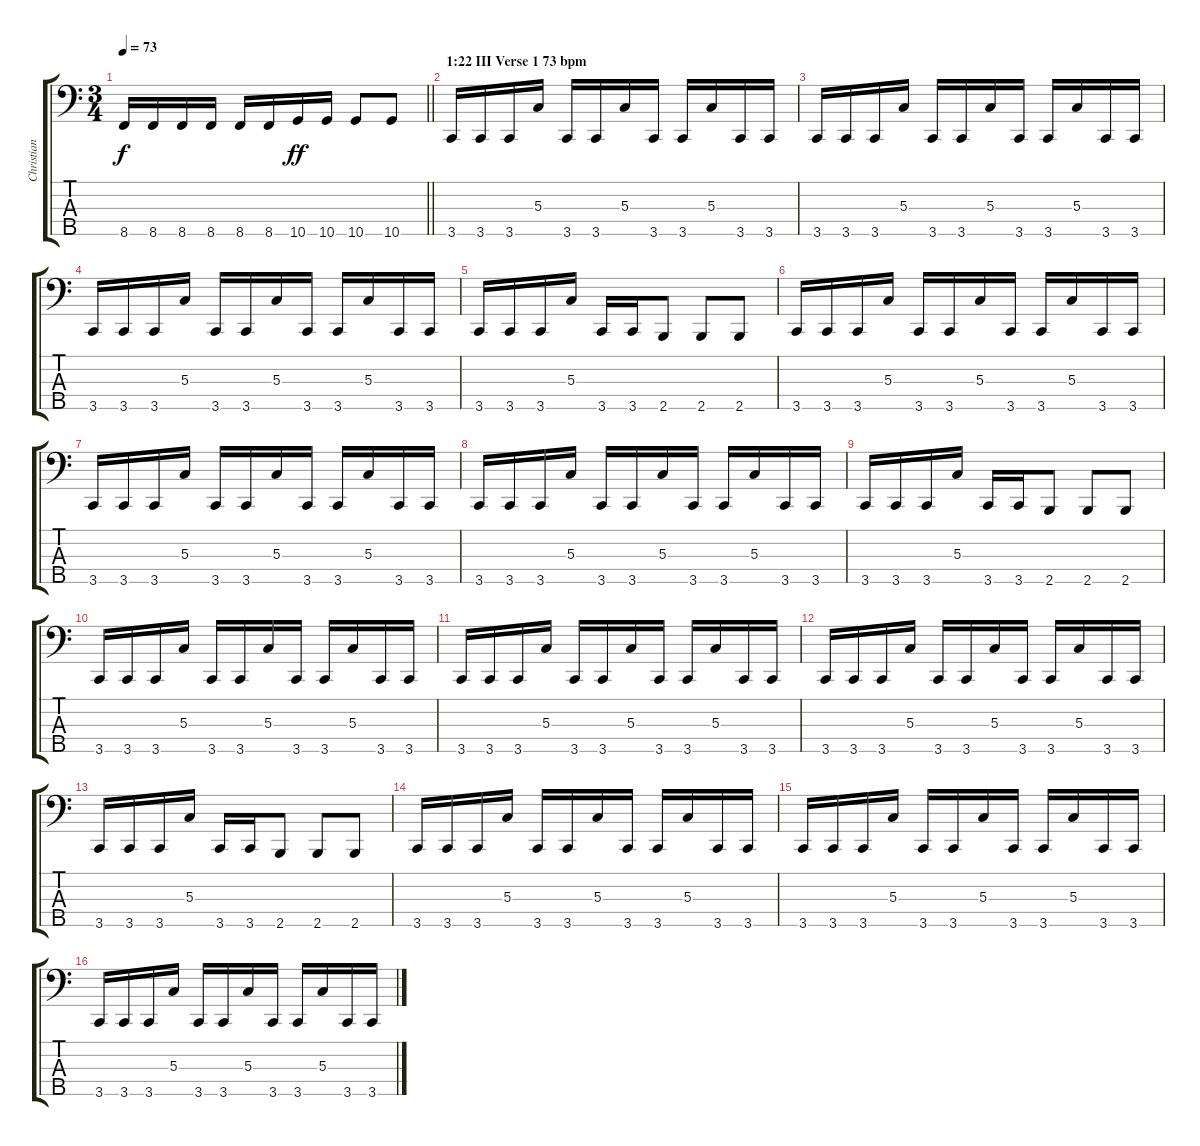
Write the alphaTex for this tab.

\track ("Christian Larsson (Bass Guitar)" "Christian ") {instrument electricbassfinger}
\staff {score tabs}
\tuning (F2 C2 G1 D1 A0) {hide}
\ts (3 4)
\tempo 73
\clef f4
\barLineRight lightlight
\ks c
8.5.16{dy f} 8.5.16 8.5.16 8.5.16 8.5.16 8.5.16 10.5.16{dy ff} 10.5.16 10.5.8 10.5.8 |
\section ("" "1:22 III Verse 1 73 bpm")
3.5.16 3.5.16 3.5.16 5.3.16 3.5.16 3.5.16 5.3.16 3.5.16 3.5.16 5.3.16 3.5.16 3.5.16 |
3.5.16 3.5.16 3.5.16 5.3.16 3.5.16 3.5.16 5.3.16 3.5.16 3.5.16 5.3.16 3.5.16 3.5.16 |
3.5.16 3.5.16 3.5.16 5.3.16 3.5.16 3.5.16 5.3.16 3.5.16 3.5.16 5.3.16 3.5.16 3.5.16 |
3.5.16 3.5.16 3.5.16 5.3.16 3.5.16 3.5.16 2.5.8 2.5.8 2.5.8 |
3.5.16 3.5.16 3.5.16 5.3.16 3.5.16 3.5.16 5.3.16 3.5.16 3.5.16 5.3.16 3.5.16 3.5.16 |
3.5.16 3.5.16 3.5.16 5.3.16 3.5.16 3.5.16 5.3.16 3.5.16 3.5.16 5.3.16 3.5.16 3.5.16 |
3.5.16 3.5.16 3.5.16 5.3.16 3.5.16 3.5.16 5.3.16 3.5.16 3.5.16 5.3.16 3.5.16 3.5.16 |
3.5.16 3.5.16 3.5.16 5.3.16 3.5.16 3.5.16 2.5.8 2.5.8 2.5.8 |
3.5.16 3.5.16 3.5.16 5.3.16 3.5.16 3.5.16 5.3.16 3.5.16 3.5.16 5.3.16 3.5.16 3.5.16 |
3.5.16 3.5.16 3.5.16 5.3.16 3.5.16 3.5.16 5.3.16 3.5.16 3.5.16 5.3.16 3.5.16 3.5.16 |
3.5.16 3.5.16 3.5.16 5.3.16 3.5.16 3.5.16 5.3.16 3.5.16 3.5.16 5.3.16 3.5.16 3.5.16 |
3.5.16 3.5.16 3.5.16 5.3.16 3.5.16 3.5.16 2.5.8 2.5.8 2.5.8 |
3.5.16 3.5.16 3.5.16 5.3.16 3.5.16 3.5.16 5.3.16 3.5.16 3.5.16 5.3.16 3.5.16 3.5.16 |
3.5.16 3.5.16 3.5.16 5.3.16 3.5.16 3.5.16 5.3.16 3.5.16 3.5.16 5.3.16 3.5.16 3.5.16 |
3.5.16 3.5.16 3.5.16 5.3.16 3.5.16 3.5.16 5.3.16 3.5.16 3.5.16 5.3.16 3.5.16 3.5.16
